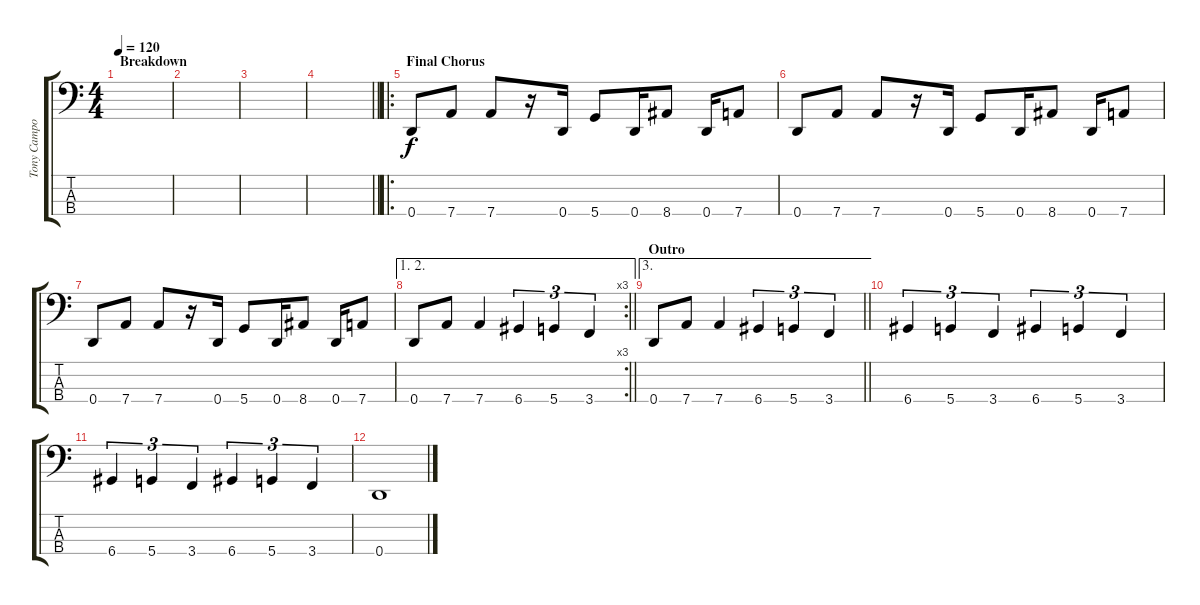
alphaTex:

\track ("Tony Campos" "Tony Campo") {instrument overdrivenguitar}
\staff {score tabs}
\tuning (G2 D2 A1 D1) {hide}
\ts (4 4)
\section ("" "Breakdown")
\tempo 120
\clef f4
\ks c
|
|
|
\barLineRight lightlight
|
\ro
\section ("" "Final Chorus")
0.4.8 7.4.8 7.4.8 r.16 0.4.16 5.4.8 0.4.16 8.4.8 0.4.16 7.4.8 |
0.4.8 7.4.8 7.4.8 r.16 0.4.16 5.4.8 0.4.16 8.4.8 0.4.16 7.4.8 |
0.4.8 7.4.8 7.4.8 r.16 0.4.16 5.4.8 0.4.16 8.4.8 0.4.16 7.4.8 |
\ae (1 2)
\rc 3
\barLineRight lightlight
0.4.8 7.4.8 7.4.4 6.4.4{tu (3 2)} 5.4.4{tu (3 2)} 3.4.4{tu (3 2)} |
\ae 3
\section ("" "Outro")
\barLineRight lightlight
0.4.8 7.4.8 7.4.4 6.4.4{tu (3 2)} 5.4.4{tu (3 2)} 3.4.4{tu (3 2)} |
6.4.4{tu (3 2)} 5.4.4{tu (3 2)} 3.4.4{tu (3 2)} 6.4.4{tu (3 2)} 5.4.4{tu (3 2)} 3.4.4{tu (3 2)} |
6.4.4{tu (3 2)} 5.4.4{tu (3 2)} 3.4.4{tu (3 2)} 6.4.4{tu (3 2)} 5.4.4{tu (3 2)} 3.4.4{tu (3 2)} |
0.4.1
